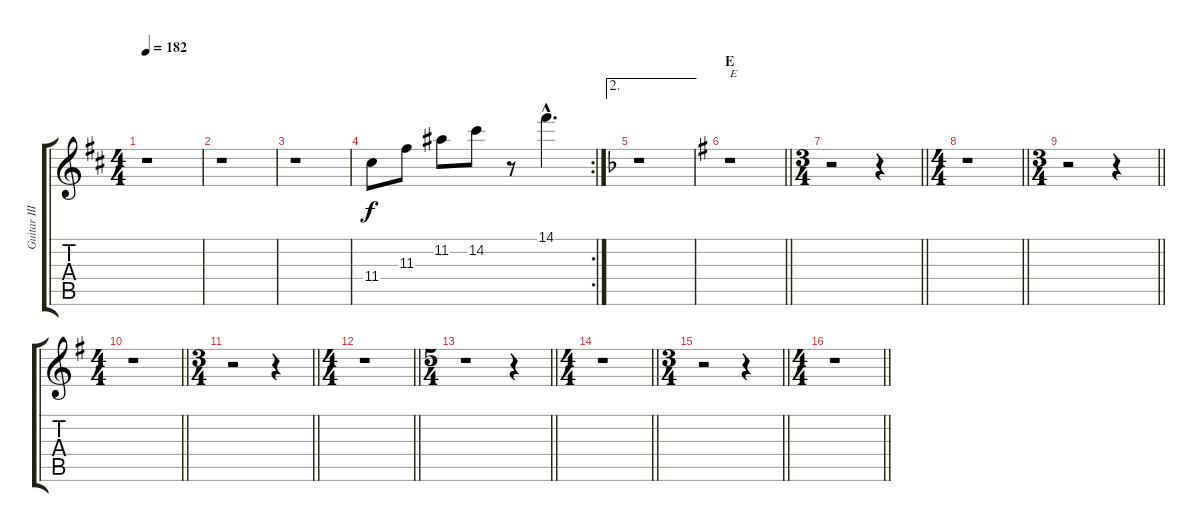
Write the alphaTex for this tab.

\track ("Guitar III" "Guitar III") {instrument overdrivenguitar}
\staff {score tabs}
\tuning (E4 B3 G3 D3 A2 E2) {hide}
\ts (4 4)
\tempo 182
\clef g2
\ks d
r.1{dy f} |
r.1 |
r.1 |
\rc 2
11.4.8 11.3.8 11.2.8 14.2.8 r.8 14.1{hac}.4{d} |
\ae 2
\ks f
r.1 |
\section ("" "E")
\barLineRight lightlight
\ks g
r.1{txt "E"} |
\ts (3 4)
\barLineRight lightlight
r.2 r.4 |
\ts (4 4)
\barLineRight lightlight
r.1 |
\ts (3 4)
\barLineRight lightlight
r.2 r.4 |
\ts (4 4)
\barLineRight lightlight
r.1 |
\ts (3 4)
\barLineRight lightlight
r.2 r.4 |
\ts (4 4)
\barLineRight lightlight
r.1 |
\ts (5 4)
\barLineRight lightlight
r.1 r.4 |
\ts (4 4)
\barLineRight lightlight
r.1 |
\ts (3 4)
\barLineRight lightlight
r.2 r.4 |
\ts (4 4)
\barLineRight lightlight
r.1
